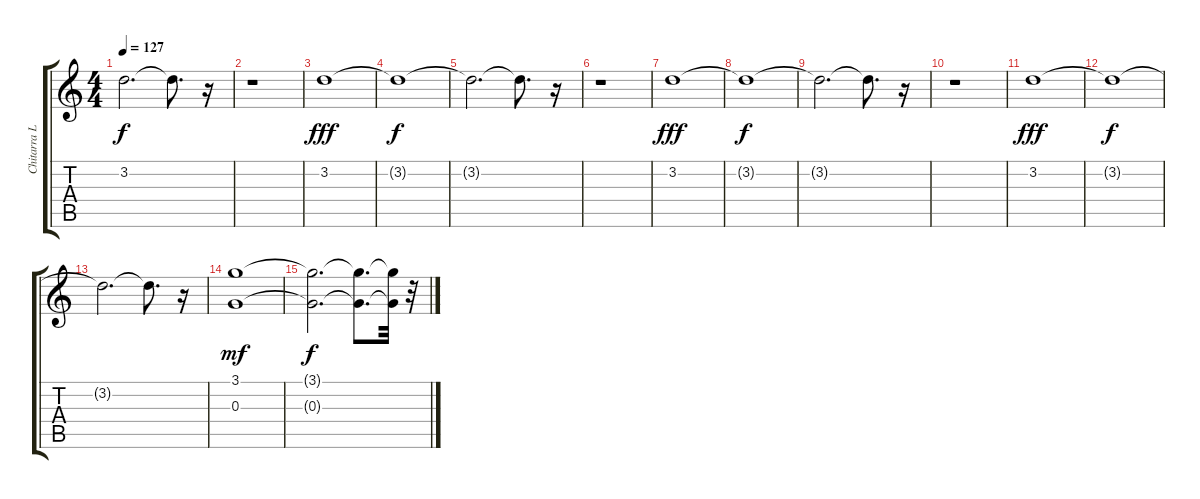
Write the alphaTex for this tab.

\track ("Chitarra Lead" "Chitarra L") {instrument overdrivenguitar}
\staff {score tabs}
\tuning (E4 B3 G3 D3 A2 E2) {hide}
\ts (4 4)
\tempo 127
\clef g2
\ks c
3.2{t}.2{d dy f} 3.2{t}.8{d} r.16 |
r.1 |
3.2.1{dy fff} |
3.2{t}.1{dy f} |
3.2{t}.2{d} 3.2{t}.8{d} r.16 |
r.1 |
3.2.1{dy fff} |
3.2{t}.1{dy f} |
3.2{t}.2{d} 3.2{t}.8{d} r.16 |
r.1 |
3.2.1{dy fff} |
3.2{t}.1{dy f} |
3.2{t}.2{d} 3.2{t}.8{d} r.16 |
(3.1 0.3).1{dy mf} |
(3.1{t} 0.3{t}).2{d dy f} (3.1{t} 0.3{t}).8{d} (3.1{t} 0.3{t}).32 r.32
